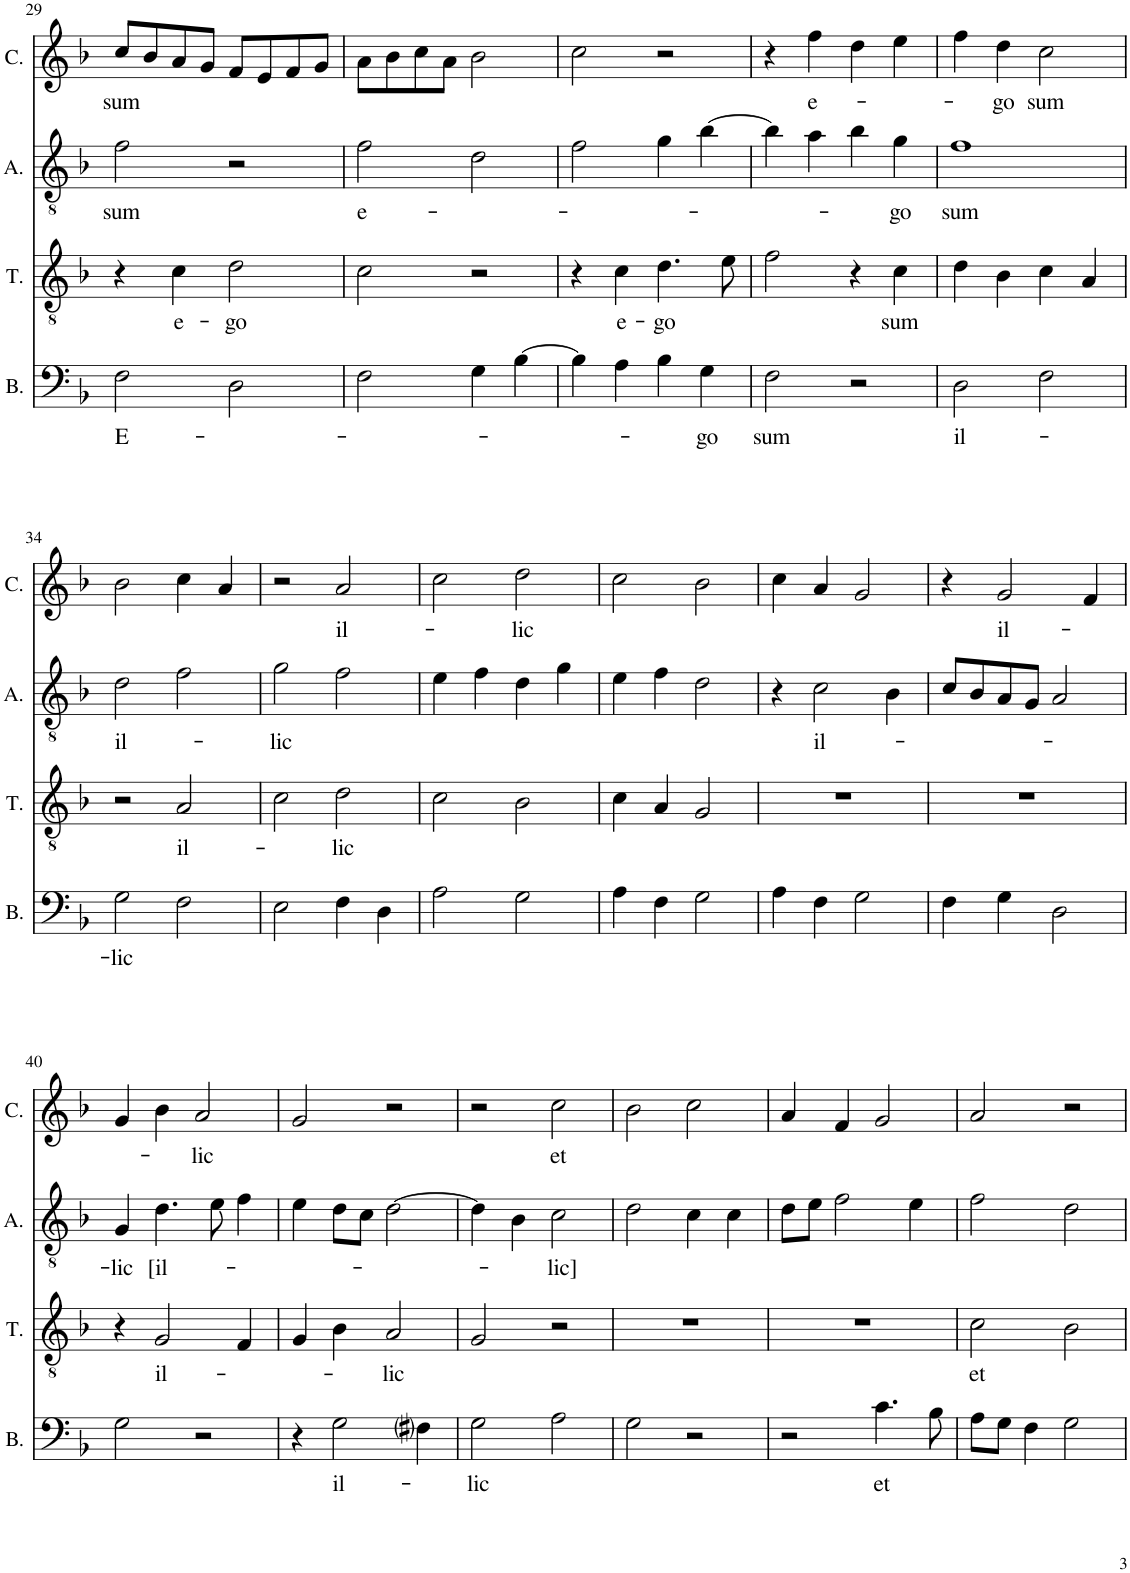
**kern	**text	**kern	**text	**kern	**text	**kern	**text
*part4	*part4	*part3	*part3	*part2	*part2	*part1	*part1
*staff4	*staff4	*staff3	*staff3	*staff2	*staff2	*staff1	*staff1
*I"Bassus	*	*I"Tenor	*	*I"Altus	*	*I"Cantus	*
*I'B.	*	*I'T.	*	*I'A.	*	*I'C.	*
!!LO:PB:g=z
*clefF4	*	*clefGv2	*	*clefGv2	*	*clefG2	*
*k[b-]	*	*k[b-]	*	*k[b-]	*	*k[b-]	*
*M4/4	*	*M4/4	*	*M4/4	*	*M4/4	*
*met(c)	*	*met(c)	*	*met(c)	*	*met(c)	*
=29	=29	=29	=29	=29	=29	=29	=29
!	!LO:LY:b	!	!	!	!LO:LY:b	!	!LO:LY:b
2F\	E-	4r	.	2f\	sum	8cc/L	sum
.	.	.	.	.	.	8b-/	.
!	!	!	!LO:LY:b	!	!	!	!
.	.	4c\	e-	.	.	8a/	.
.	.	.	.	.	.	8g/J	.
!	!	!	!LO:LY:b	!	!	!	!
2D\	.	2d\	-go	2r	.	8f/L	.
.	.	.	.	.	.	8e/	.
.	.	.	.	.	.	8f/	.
.	.	.	.	.	.	8g/J	.
=30	=30	=30	=30	=30	=30	=30	=30
!	!	!	!	!	!LO:LY:b	!	!
2F\	.	2c\	.	2f\	e-	8a\L	.
.	.	.	.	.	.	8b-\	.
.	.	.	.	.	.	8cc\	.
.	.	.	.	.	.	8a\J	.
4G\	.	2r	.	2d\	.	2b-\	.
[4B-\	.	.	.	.	.	.	.
=31	=31	=31	=31	=31	=31	=31	=31
4B-\]	.	4r	.	2f\	.	2cc\	.
!	!	!	!LO:LY:b	!	!	!	!
4A\	.	4c\	e-	.	.	.	.
!	!	!	!LO:LY:b	!	!	!	!
4B-\	.	4.d\	-go	4g\	.	2r	.
!	!LO:LY:b	!	!	!	!	!	!
4G\	-go	.	.	[4b-\	.	.	.
.	.	8e\	.	.	.	.	.
=32	=32	=32	=32	=32	=32	=32	=32
!	!LO:LY:b	!	!	!	!	!	!
2F\	sum	2f\	.	4b-\]	.	4r	.
!	!	!	!	!	!	!	!LO:LY:b
.	.	.	.	4a\	.	4ff\	e-
2r	.	4r	.	4b-\	.	4dd\	.
!	!	!	!LO:LY:b	!	!LO:LY:b	!	!
.	.	4c\	sum	4g\	go	4ee\	.
=33	=33	=33	=33	=33	=33	=33	=33
!	!LO:LY:b	!	!	!	!LO:LY:b	!	!
2D\	il-	4d\	.	1f	sum	4ff\	.
!	!	!	!	!	!	!	!LO:LY:b
.	.	4B-\	.	.	.	4dd\	-go
!	!	!	!	!	!	!	!LO:LY:b
2F\	.	4c\	.	.	.	2cc\	sum
.	.	4A/	.	.	.	.	.
!!LO:LB:g=z
=34	=34	=34	=34	=34	=34	=34	=34
!	!LO:LY:b	!	!	!	!LO:LY:b	!	!
2G\	-lic	2r	.	2d\	il-	2b-\	.
!	!	!	!LO:LY:b	!	!	!	!
2F\	.	2A/	il-	2f\	.	4cc\	.
.	.	.	.	.	.	4a/	.
=35	=35	=35	=35	=35	=35	=35	=35
!	!	!	!	!	!LO:LY:b	!	!
2E\	.	2c\	.	2g\	-lic	2r	.
!	!	!	!LO:LY:b	!	!	!	!LO:LY:b
4F\	.	2d\	-lic	2f\	.	2a/	il-
4D\	.	.	.	.	.	.	.
=36	=36	=36	=36	=36	=36	=36	=36
2A\	.	2c\	.	4e\	.	2cc\	.
.	.	.	.	4f\	.	.	.
!	!	!	!	!	!	!	!LO:LY:b
2G\	.	2B-\	.	4d\	.	2dd\	-lic
.	.	.	.	4g\	.	.	.
=37	=37	=37	=37	=37	=37	=37	=37
4A\	.	4c\	.	4e\	.	2cc\	.
4F\	.	4A/	.	4f\	.	.	.
2G\	.	2G/	.	2d\	.	2b-\	.
=38	=38	=38	=38	=38	=38	=38	=38
4A\	.	1r	.	4r	.	4cc\	.
!	!	!	!	!	!LO:LY:b	!	!
4F\	.	.	.	2c\	il-	4a/	.
2G\	.	.	.	.	.	2g/	.
.	.	.	.	4B-\	.	.	.
=39	=39	=39	=39	=39	=39	=39	=39
4F\	.	1r	.	8c/L	.	4r	.
.	.	.	.	8B-/	.	.	.
!	!	!	!	!	!	!	!LO:LY:b
4G\	.	.	.	8A/	.	2g/	il-
.	.	.	.	8G/J	.	.	.
2D\	.	.	.	2A/	.	.	.
.	.	.	.	.	.	4f/	.
!!LO:LB:g=z
=40	=40	=40	=40	=40	=40	=40	=40
!	!	!	!	!	!LO:LY:b	!	!
2G\	.	4r	.	4G/	-lic	4g/	.
!	!	!	!LO:LY:b	!	!LO:LY:b	!	!
.	.	2G/	il-	4.d\	[il-	4b-\	.
!	!	!	!	!	!	!	!LO:LY:b
2r	.	.	.	.	.	2a/	-lic
.	.	.	.	8e\	.	.	.
.	.	4F/	.	4f\	.	.	.
=41	=41	=41	=41	=41	=41	=41	=41
4r	.	4G/	.	4e\	.	2g/	.
!	!LO:LY:b	!	!	!	!	!	!
2G\	il-	4B-\	.	8d\L	.	.	.
.	.	.	.	8c\J	.	.	.
!	!	!	!LO:LY:b	!	!	!	!
.	.	2A/	lic	[2d\	.	2r	.
4F#i\	.	.	.	.	.	.	.
=42	=42	=42	=42	=42	=42	=42	=42
!	!LO:LY:b	!	!	!	!	!	!
2G\	-lic	2G/	.	4d\]	.	2r	.
.	.	.	.	4B-\	.	.	.
!	!	!	!	!	!LO:LY:b	!	!LO:LY:b
2A\	.	2r	.	2c\	-lic]	2cc\	et
=43	=43	=43	=43	=43	=43	=43	=43
2G\	.	1r	.	2d\	.	2b-\	.
2r	.	.	.	4c\	.	2cc\	.
.	.	.	.	4c\	.	.	.
=44	=44	=44	=44	=44	=44	=44	=44
2r	.	1r	.	8d\L	.	4a/	.
.	.	.	.	8e\J	.	.	.
.	.	.	.	2f\	.	4f/	.
!	!LO:LY:b	!	!	!	!	!	!
4.c\	et	.	.	.	.	2g/	.
.	.	.	.	4e\	.	.	.
8B-\	.	.	.	.	.	.	.
=45	=45	=45	=45	=45	=45	=45	=45
!	!	!	!LO:LY:b	!	!	!	!
8A\L	.	2c\	et	2f\	.	2a/	.
8G\J	.	.	.	.	.	.	.
4F\	.	.	.	.	.	.	.
2G\	.	2B-\	.	2d\	.	2r	.
=	=	=	=	=	=	=	=
*-	*-	*-	*-	*-	*-	*-	*-
